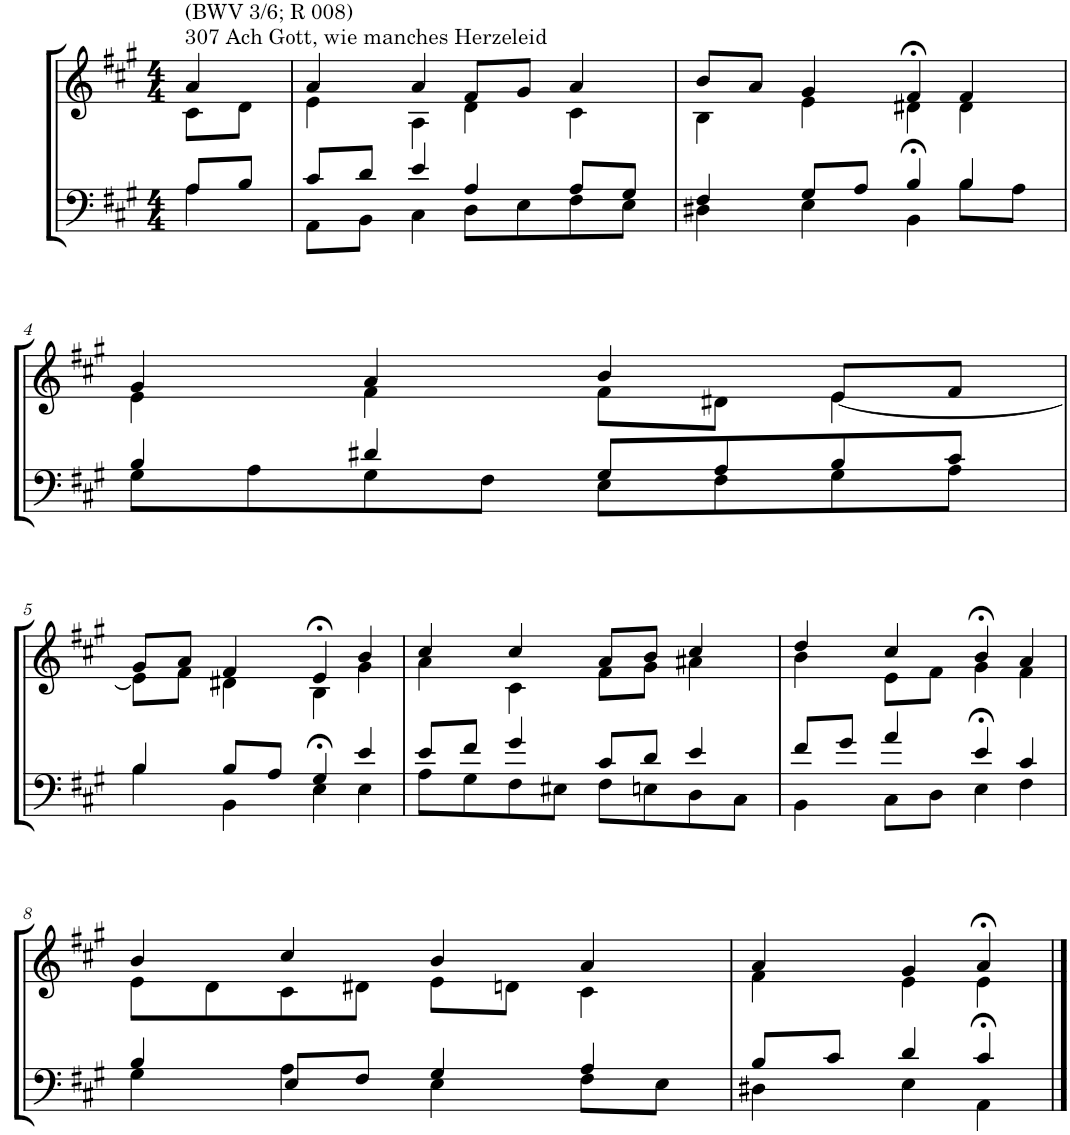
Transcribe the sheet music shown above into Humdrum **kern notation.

**kern	**kern
*part2	*part1
*staff2	*staff1
*I"Tenor/Baß	*I"Sopran/Alt
*clefF4	*clefG2
*k[f#c#g#]	*k[f#c#g#]
*M4/4	*M4/4
=1	=1
*^	*^
!	!	!LO:TX:a:t=307 Ach Gott, wie manches Herzeleid	!
!	!	!LO:TX:a:t=(BWV 3/6; R 008)	!
8A/L	4A\	4a/	8c#\L
8B/J	.	.	8d\J
=2	=2	=2	=2
8c#/L	8AA\L	4a/	4e\
8d/J	8BB\J	.	.
4e/	4C#\	4a/	4A\
4A/	8D\L	8f#/L	4d\
.	8E\	8g#/J	.
8A/L	8F#\	4a/	4c#\
8G#/J	8E\J	.	.
=3	=3	=3	=3
4F#/	4D#X\	8b/L	4B\
.	.	8a/J	.
8G#/L	4E\	4g#/	4e\
8A/J	.	.	.
4B/	4BB>\	4f#>/	4d#X\
4B/	8B\L	4f#/	4d#\
.	8A\J	.	.
!!LO:LB:g=z	!!
=4	=4	=4	=4
4B/	8G#\L	4g#/	4e\
.	8A\	.	.
4d#X/	8G#\	4a/	4f#\
.	8F#\J	.	.
8G#/L	8E\L	4b/	8f#\L
8A/	8F#\	.	8d#X\J
8B/	8G#\	8e/L	[4e\
8c#/J	8A\J	8f#/J	.
!!LO:LB:g=z	!!
=5	=5	=5	=5
4B/	4B\	8g#/L	8e\L]
.	.	8a/J	8f#\J
8B/L	4BB\	4f#/	4d#X\
8A/J	.	.	.
4G#/	4E>\	4e>/	4B\
4e/	4E\	4b/	4g#\
=6	=6	=6	=6
8e/L	8A\L	4cc#/	4a\
8f#/J	8G#\	.	.
4g#/	8F#\	4cc#/	4c#\
.	8E#X\J	.	.
8c#/L	8F#\L	8a/L	8f#\L
8d/J	8En\	8b/J	8g#\J
4e/	8D\	4cc#/	4a#X\
.	8C#\J	.	.
=7	=7	=7	=7
8f#/L	4BB\	4dd/	4b\
8g#/J	.	.	.
4a/	8C#\L	4cc#/	8e\L
.	8D\J	.	8f#\J
4e/	4E>\	4b>/	4g#\
4c#/	4F#\	4a/	4f#\
!!LO:LB:g=z	!!
=8	=8	=8	=8
4B/	4G#\	4b/	8e\L
.	.	.	8d\
8E/L	4A\	4cc#/	8c#\
8F#/J	.	.	8d#X\J
4G#/	4E\	4b/	8e\L
.	.	.	8dn\J
4A/	8F#\L	4a/	4c#\
.	8E\J	.	.
=9	=9	=9	=9
8B/L	4D#X\	4a/	4f#\
8c#/J	.	.	.
4d/	4E\	4g#/	4e\
4c#/	4AA>\	4a>/	4e\
*v	*v	*	*
*	*v	*v
==	==
*-	*-
